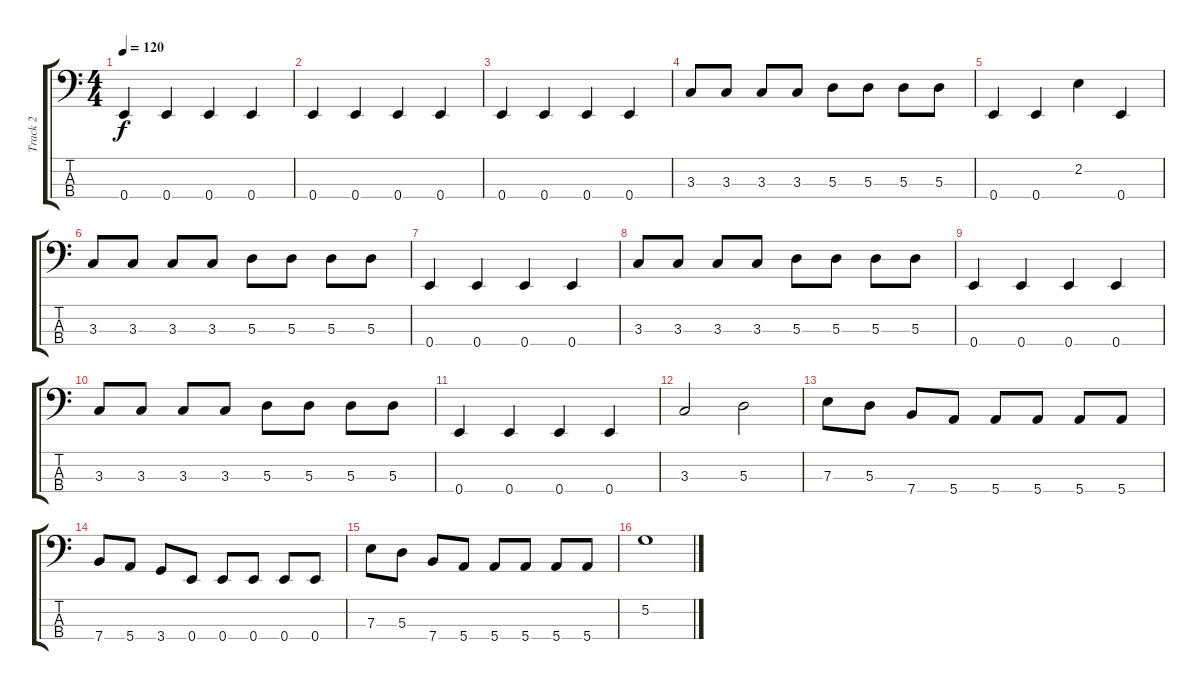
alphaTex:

\track ("Track 2" "Track 2") {instrument electricbasspick}
\staff {score tabs}
\tuning (G2 D2 A1 E1) {hide}
\ts (4 4)
\tempo 120
\clef f4
\ks c
0.4.4{dy f} 0.4.4 0.4.4 0.4.4 |
0.4.4 0.4.4 0.4.4 0.4.4 |
0.4.4 0.4.4 0.4.4 0.4.4 |
3.3.8 3.3.8 3.3.8 3.3.8 5.3.8 5.3.8 5.3.8 5.3.8 |
0.4.4 0.4.4 2.2.4 0.4.4 |
3.3.8 3.3.8 3.3.8 3.3.8 5.3.8 5.3.8 5.3.8 5.3.8 |
0.4.4 0.4.4 0.4.4 0.4.4 |
3.3.8 3.3.8 3.3.8 3.3.8 5.3.8 5.3.8 5.3.8 5.3.8 |
0.4.4 0.4.4 0.4.4 0.4.4 |
3.3.8 3.3.8 3.3.8 3.3.8 5.3.8 5.3.8 5.3.8 5.3.8 |
0.4.4 0.4.4 0.4.4 0.4.4 |
3.3.2 5.3.2 |
7.3.8 5.3.8 7.4.8 5.4.8 5.4.8 5.4.8 5.4.8 5.4.8 |
7.4.8 5.4.8 3.4.8 0.4.8 0.4.8 0.4.8 0.4.8 0.4.8 |
7.3.8 5.3.8 7.4.8 5.4.8 5.4.8 5.4.8 5.4.8 5.4.8 |
5.2.1
